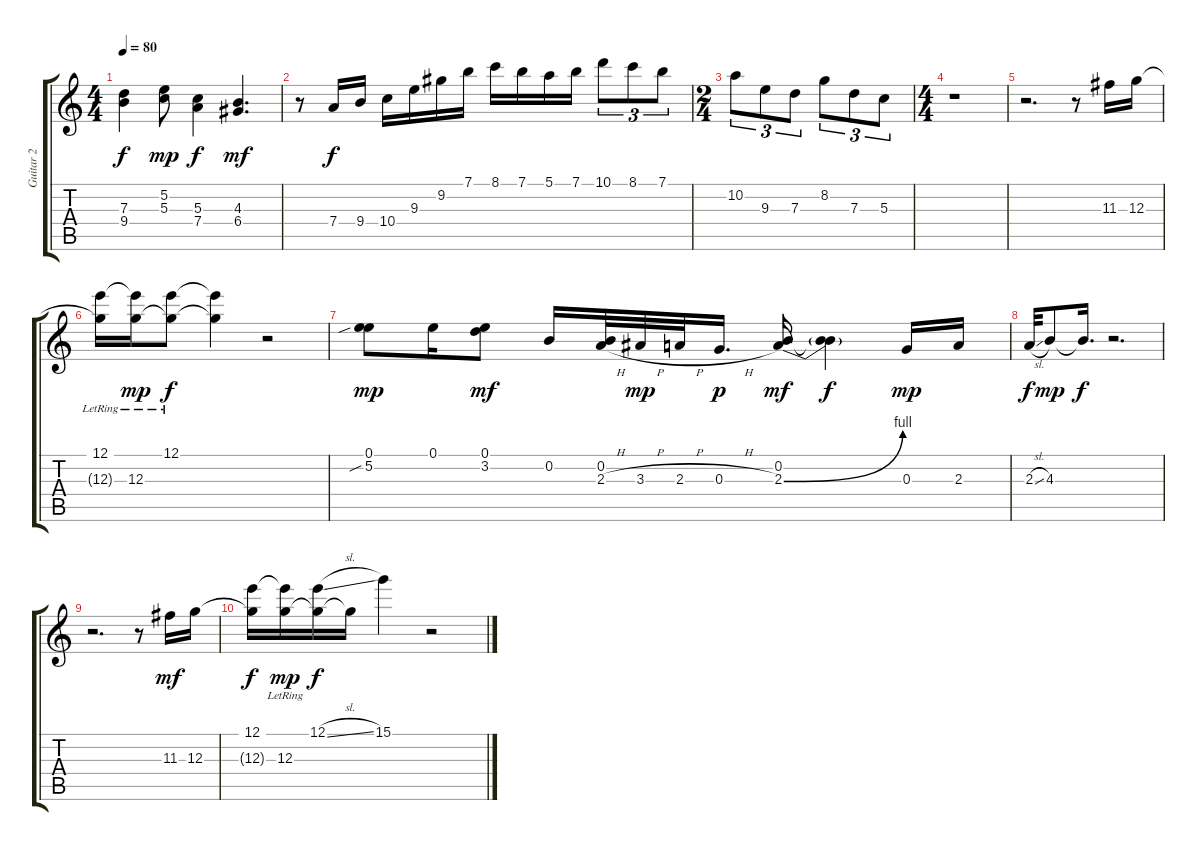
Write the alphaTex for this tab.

\track ("Guitar 2" "Guitar 2") {instrument electricguitarclean}
\staff {score tabs}
\tuning (E4 B3 G3 D3 A2 E2) {hide}
\ts (4 4)
\tempo 80
\clef g2
\ks c
(7.3{t} 9.4{t}).4{dy f} (5.2 5.3).8{dy mp} (5.3 7.4).4{dy f} (4.3 6.4).4{d dy mf} |
r.8 7.4.16{dy f} 9.4.16 10.4.16 9.3.16 9.2.16 7.1.16 8.1.16 7.1.16 5.1.16 7.1.16 10.1.8{tu (3 2)} 8.1.8{tu (3 2)} 7.1.8{tu (3 2)} |
\ts (2 4)
10.2.8{tu (3 2)} 9.3.8{tu (3 2)} 7.3.8{tu (3 2)} 8.2.8{tu (3 2)} 7.3.8{tu (3 2)} 5.3.8{tu (3 2)} |
\ts (4 4)
r.1 |
r.2{d} r.8 11.3.16 12.3.16 |
(12.1{lr} 12.3{t}).16 (12.1{t} 12.3{lr}).16{dy mp} (12.1{lr} 12.3{t}).8{dy f} (12.1{t} 12.3{t}).4 r.2 |
(0.1 5.2{sib}).8{dy mp} 0.1.16 (0.1 3.2).8{dy mf} 0.2.16 (0.2 2.3{h}).32 3.3{h}.32{dy mp} 2.3{h}.32 0.3{h}.16{d dy p} (0.2 2.3{be (bend 0 0 60 4)}).16{dy mf} (0.2{t} 2.3{t}).4{dy f} 0.3.16{dy mp} 2.3.16 |
2.3{sl}.32{dy f} 4.3.8{dy mp} 4.3{t}.16{d dy f} r.2{d} |
r.2{d} r.8 11.3.16{dy mf} 12.3.16 |
(12.1 12.3{t}).16{dy f} (12.1{t} 12.3{lr}).16{dy mp} (12.1{sl} 12.3{t}).16{dy f} 12.3{t}.16 15.1.4 r.2
